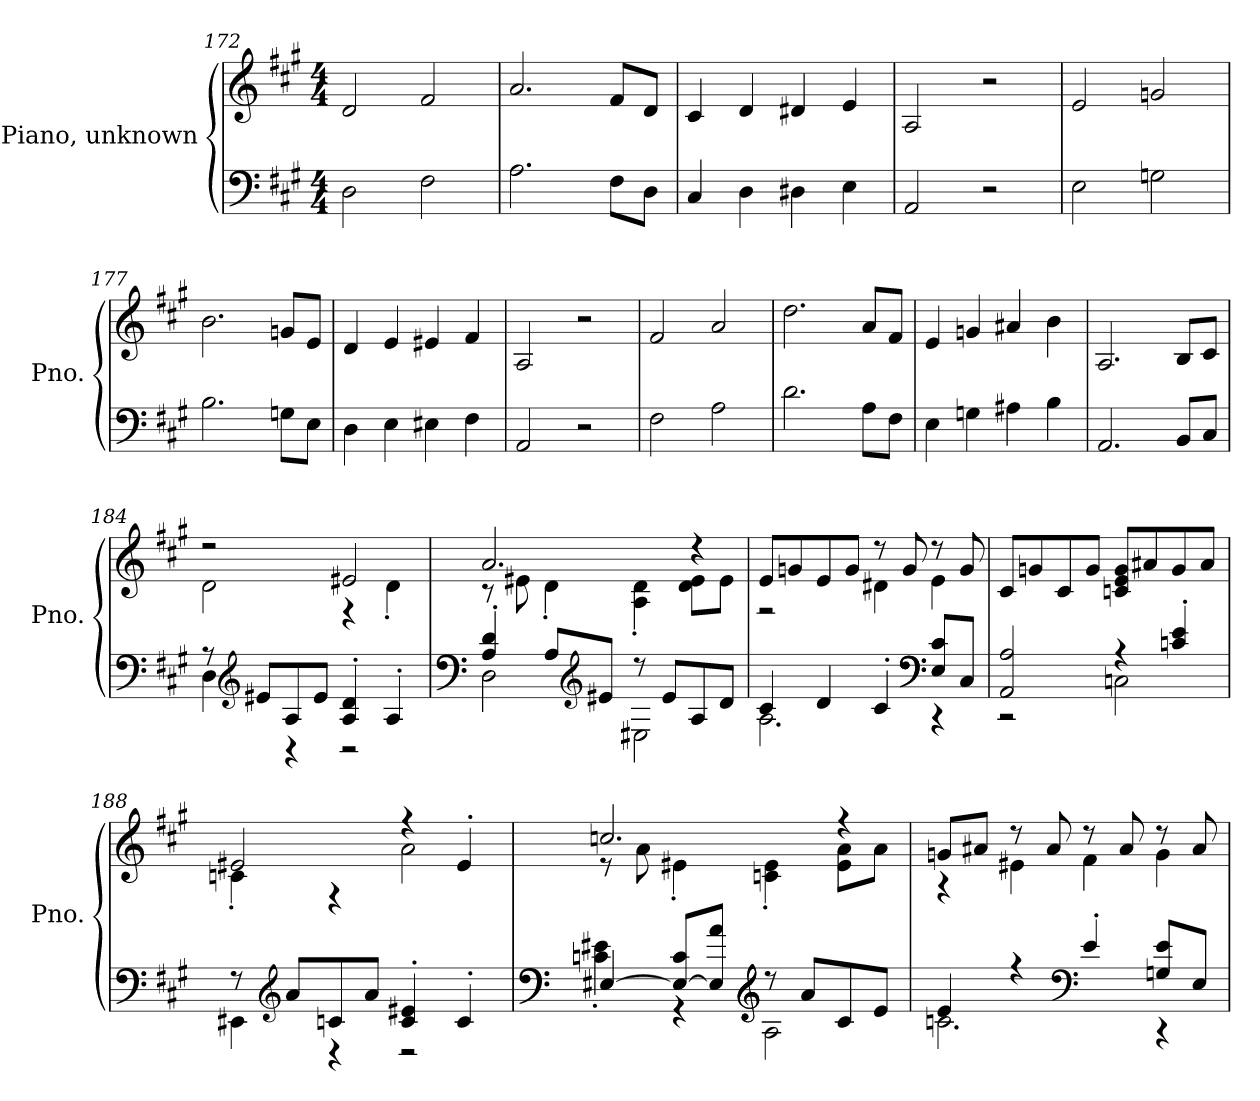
**kern	**kern
*part1	*part1
*staff2	*staff1
*I"Piano, unknown	*
*I'Pno.	*
*clefF4	*clefG2
*k[f#c#g#]	*k[f#c#g#]
*M4/4	*M4/4
=172	=172
2D\	2d/
2F#\	2f#/
=173	=173
2.A\	2.a/
8F#\L	8f#/L
8D\J	8d/J
!!LO:LB:g=z
=174	=174
4C#/	4c#/
4D\	4d/
4D#X\	4d#X/
4E\	4e/
=175	=175
2AA/	2A/
2r	2r
=176	=176
2E\	2e/
2Gn\	2gn/
=177	=177
2.B\	2.b\
8Gn\L	8gn/L
8E\J	8e/J
=178	=178
4D\	4d/
4E\	4e/
4E#X\	4e#X/
4F#\	4f#/
=179	=179
2AA/	2A/
2r	2r
=180	=180
2F#\	2f#/
2A\	2a/
=181	=181
2.d\	2.dd\
8A\L	8a/L
8F#\J	8f#/J
=182	=182
4E\	4e/
4Gn\	4gn/
4A#X\	4a#X/
4B\	4b\
!!LO:LB:g=z
=183	=183
2.AA/	2.A/
8BB/L	8B/L
8C#/J	8c#/J
=184	=184
*^	*^
8r	4D\	2r	2d\
*clefG2	*	*	*
8e#X/L	.	.	.
8A/	4r	.	.
8e#/J	.	.	.
4A/' 4d/'	2r	2e#X/	4r
4A'/	.	.	4d'\
=185	=185	=185	=185
*clefF4	*	*	*
4A/' 4d/'	2D\	2.a/	8r
.	.	.	8e#X\
8A/L	.	.	4d'\
*clefG2	*	*	*
8e#X/J	.	.	.
8r	2E#X\	.	4A\' 4d\'
8e#/L	.	.	.
8A/	.	4r	8d\ 8e#\L
8d/J	.	.	8e#\J
=186	=186	=186	=186
4c#/	2.A\	8e/L	2r
.	.	8gn/	.
4d/	.	8e/	.
.	.	8g/J	.
4c#'/	.	8r	4d#X\
.	.	8g/	.
*clefF4	*	*	*
8E/ 8c#/L	4r	8r	4e\
8C#/J	.	8g/	.
*	*	*v	*v
!!LO:PB:g=z
=187	=187	=187
2AA/ 2A/	2r	8c#/L
.	.	8gn/
.	.	8c#/
.	.	8g/J
4r	2Cn\	8cn/ 8e/ 8g/L
.	.	8a#X/
4cn/' 4e/'	.	8g/
.	.	8a#/J
=188	=188	=188
*	*	*^
8r	4EE#X\	2e#X/	4cn'\
*clefG2	*	*	*
8a/L	.	.	.
8cn/	4r	.	4r
8a/J	.	.	.
4c/' 4e#X/'	2r	4r	2a\
4c'/	.	4e#'/	.
=189	=189	=189	=189
*clefF4	*	*	*
[4E#X/	4cn\' 4e#X\'	2.ccn/	8r
.	.	.	8a\
8E#/_ 8c/L	4r	.	4e#X'\
8E#/] 8a/J	.	.	.
*clefG2	*	*	*
8r	2A\	.	4cn\' 4e#\'
8a/L	.	.	.
8c/	.	4r	8e#\ 8a\L
8e#/J	.	.	8a\J
!!LO:LB:g=z	!!
=190	=190	=190	=190
4e/	2.cn\	8gn/L	4r
.	.	8a#X/J	.
4r	.	8r	4e#X\
.	.	8a#/	.
*clefF4	*	*	*
4e'/	.	8r	4f#\
.	.	8a#/	.
8Gn/ 8e/L	4r	8r	4g\
8E/J	.	8a#/	.
*v	*v	*	*
*	*v	*v
=	=
*-	*-
